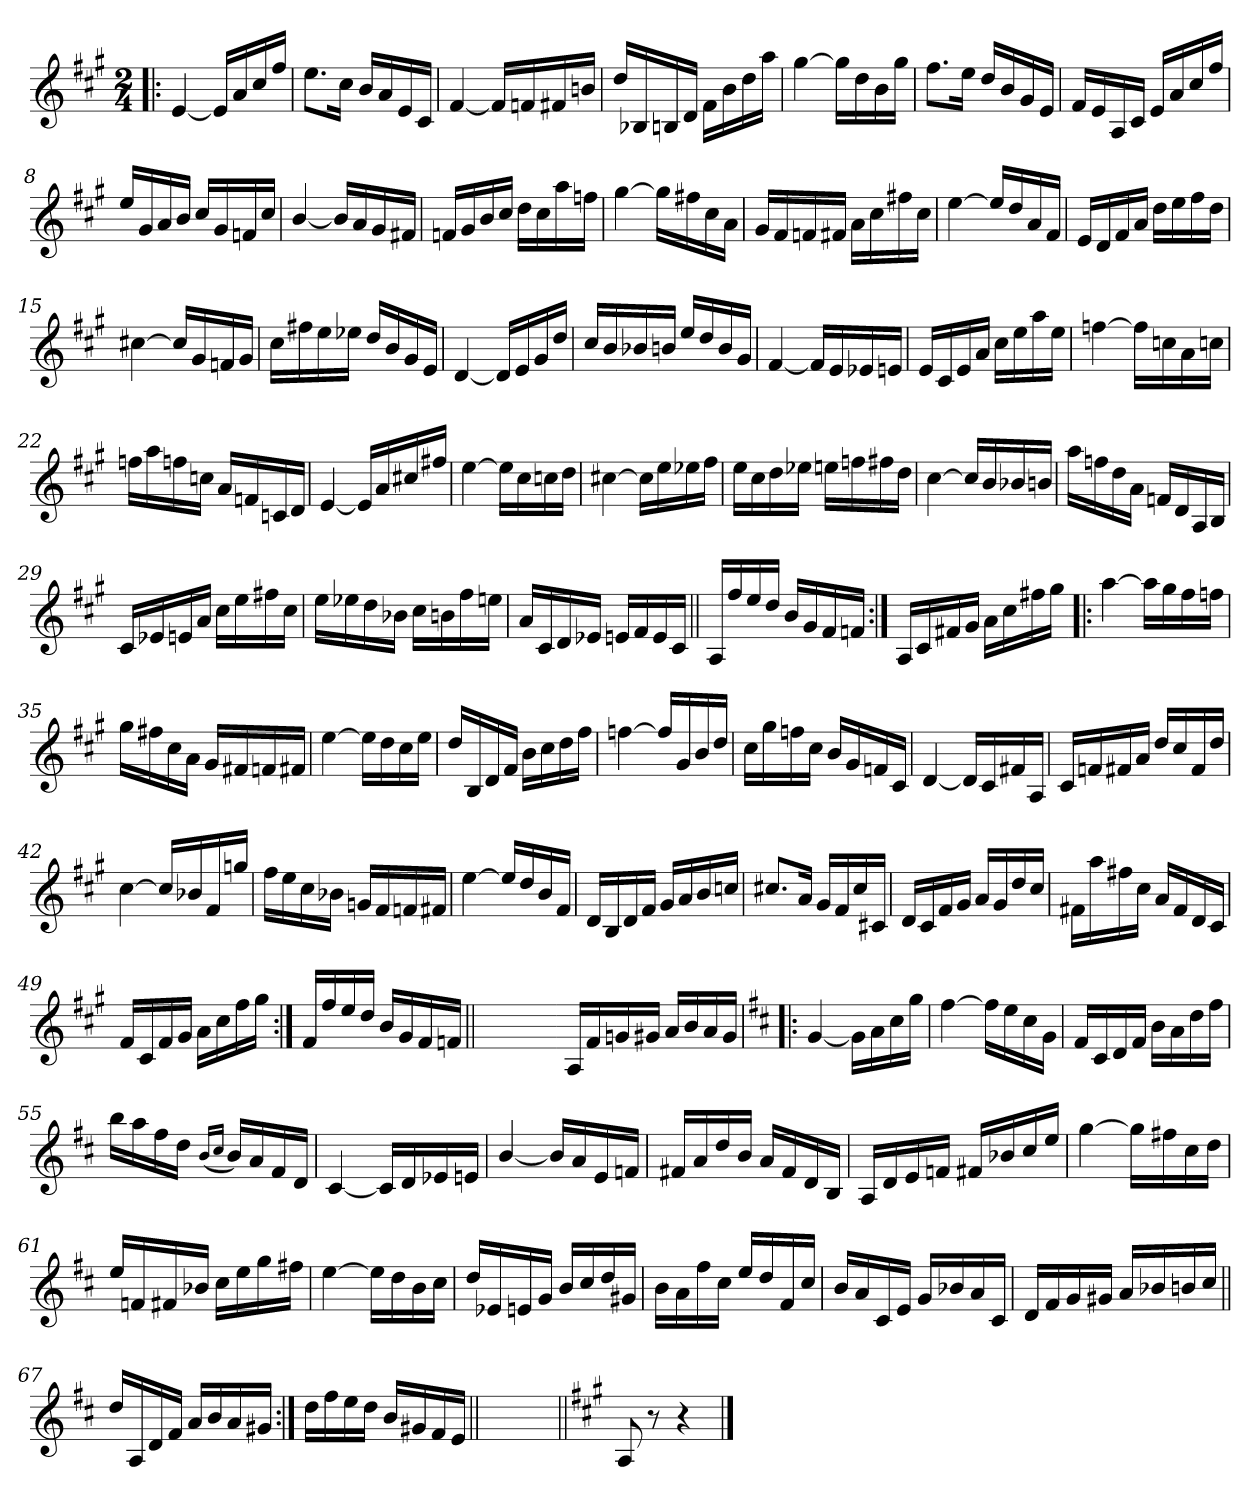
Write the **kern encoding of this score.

**kern
*part1
*staff1
*clefG2
*k[f#c#g#]
*A:
*M2/4
=1!|:
[4e/
16e/LL]
16a/
16cc#/
16ff#/JJ
=2
8.ee\L
16cc#\Jk
16b/LL
16a/
16e/
16c#/JJ
=3
[4f#/
16f#/LL]
16fn/
16f#X/
16bn/JJ
=4
16dd/LL
16B-X/
16Bn/
16d/JJ
16f#\LL
16b\
16dd\
16aa\JJ
=5
[4gg#\
16gg#\LL]
16dd\
16b\
16gg#\JJ
!!LO:LB:g=z
=6
8.ff#\L
16ee\Jk
16dd/LL
16b/
16g#/
16e/JJ
=7
16f#/LL
16e/
16A/
16c#/JJ
16e/LL
16a/
16cc#/
16ff#/JJ
=8
16ee/LL
16g#/
16a/
16b/JJ
16cc#/LL
16g#/
16fn/
16cc#/JJ
=9
[4b/
16b/LL]
16a/
16g#/
16f#X/JJ
=10
16f/LL
16g#/
16b/
16cc#/JJ
16dd\LL
16cc#\
16aa\
16ffn\JJ
!!LO:LB:g=z
=11
[4gg#\
16gg#\LL]
16ff#X\
16cc#\
16a\JJ
=12
16g#/LL
16f#/
16fn/
16f#X/JJ
16a\LL
16cc#\
16ff#X\
16cc#\JJ
=13
[4ee\
16ee/LL]
16dd/
16a/
16f#/JJ
=14
16e/LL
16d/
16f#/
16a/JJ
16dd\LL
16ee\
16ff#\
16dd\JJ
=15
[4cc#X\
16cc#/LL]
16g#/
16fn/
16g#/JJ
!!LO:LB:g=z
=16
16cc#\LL
16ff#X\
16ee\
16ee-X\JJ
16dd/LL
16b/
16g#/
16e/JJ
=17
[4d/
16d/LL]
16e/
16g#/
16dd/JJ
=18
16cc#/LL
16b/
16b-X/
16bn/JJ
16ee/LL
16dd/
16b/
16g#/JJ
=19
[4f#/
16f#/LL]
16e/
16e-X/
16en/JJ
=20
16e/LL
16c#/
16e/
16a/JJ
16cc#\LL
16ee\
16aa\
16ee\JJ
!!LO:LB:g=z
=21
[4ffn\
16ff\LL]
16ccn\
16a\
16ccn\JJ
=22
16ffn\LL
16aa\
16ffn\
16ccn\JJ
16a/LL
16fn/
16cn/
16d/JJ
=23
[4e/
16e/LL]
16a/
16cc#X/
16ff#X/JJ
=24
[4ee\
16ee\LL]
16cc#\
16ccn\
16dd\JJ
=25
[4cc#X\
16cc#\LL]
16ee\
16ee-X\
16ff#\JJ
!!LO:LB:g=z
=26
16ee\LL
16cc#\
16dd\
16ee-X\JJ
16een\LL
16ffn\
16ff#X\
16dd\JJ
=27
[4cc#\
16cc#/LL]
16b/
16b-X/
16bn/JJ
=28
16aa\LL
16ffn\
16dd\
16a\JJ
16fn/LL
16d/
16A/
16B/JJ
=29
16c#/LL
16e-X/
16en/
16a/JJ
16cc#\LL
16ee\
16ff#X\
16cc#\JJ
!!LO:LB:g=z
=30
16ee\LL
16ee-X\
16dd\
16b-X\JJ
16cc#\LL
16bn\
16ff#\
16een\JJ
=31
16a/LL
16c#/
16d/
16e-X/JJ
16en/LL
16f#/
16e/
16c#/JJ
=32||
16A/LL
16ff#/
16ee/
16dd/JJ
16b/LL
16g#/
16f#/
16fn/JJ
=33:|!
16A/LL
16c#/
16f#X/
16g#/JJ
16a\LL
16cc#\
16ff#X\
16gg#\JJ
!!LO:LB:g=z
=34!|:
[4aa\
16aa\LL]
16gg#\
16ff#\
16ffn\JJ
=35
16gg#\LL
16ff#X\
16cc#\
16a\JJ
16g#/LL
16f#X/
16fn/
16f#X/JJ
=36
[4ee\
16ee\LL]
16dd\
16cc#\
16ee\JJ
=37
16dd/LL
16B/
16d/
16f#/JJ
16b\LL
16cc#\
16dd\
16ff#\JJ
=38
[4ffn\
16ff/LL]
16g#/
16b/
16dd/JJ
!!LO:LB:g=z
=39
16cc#\LL
16gg#\
16ffn\
16cc#\JJ
16b/LL
16g#/
16fn/
16c#/JJ
=40
[4d/
16d/LL]
16c#/
16f#X/
16A/JJ
=41
16c#/LL
16fn/
16f#X/
16a/JJ
16dd/LL
16cc#/
16f#/
16dd/JJ
=42
[4cc#\
16cc#/LL]
16b-X/
16f#/
16ggn/JJ
!!LO:PB:g=z
=43
16ff#\LL
16ee\
16cc#\
16b-X\JJ
16gn/LL
16f#/
16fn/
16f#X/JJ
=44
[4ee\
16ee/LL]
16dd/
16b/
16f#/JJ
=45
16d/LL
16B/
16d/
16f#/JJ
16g#/LL
16a/
16b/
16ccn/JJ
=46
8.cc#X/L
16a/Jk
16g#/LL
16f#/
16cc#/
16c#X/JJ
=47
16d/LL
16c#/
16f#/
16g#/JJ
16a/LL
16g#/
16dd/
16cc#/JJ
!!LO:LB:g=z
=48
16f#X\LL
16aa\
16ff#X\
16cc#\JJ
16a/LL
16f#/
16d/
16c#/JJ
=49
16f#/LL
16c#/
16f#/
16g#/JJ
16a\LL
16cc#\
16ff#\
16gg#\JJ
=50:|!
16f#/LL
16ff#/
16ee/
16dd/JJ
16b/LL
16g#/
16f#/
16fn/JJ
=50X501||
2ryy
!!LO:LB:g=z
=51-
16A/LL
16f#/
16gn/
16g#X/JJ
16a/LL
16b/
16a/
16g#/JJ
=52!|:
*k[f#c#]
*D:
[4g/
16g\LL]
16a\
16cc#\
16gg\JJ
=53
[4ff#\
16ff#\LL]
16ee\
16cc#\
16g\JJ
=54
16f#/LL
16c#/
16d/
16f#/JJ
16b\LL
16a\
16dd\
16ff#\JJ
=55
16bb\LL
16aa\
16ff#\
16dd\JJ
(<16qb/LL
16qcc#/JJ
16b/LL)
16a/
16f#/
16d/JJ
!!LO:LB:g=z
=56
[4c#/
16c#/LL]
16d/
16e-X/
16en/JJ
=57
[4b/
16b/LL]
16a/
16e/
16fn/JJ
=58
16f#X/LL
16a/
16dd/
16b/JJ
16a/LL
16f#/
16d/
16B/JJ
=59
16A/LL
16d/
16e/
16fn/JJ
16f#X/LL
16b-X/
16cc#/
16ee/JJ
=60
[4gg\
16gg\LL]
16ff#X\
16cc#\
16dd\JJ
!!LO:LB:g=z
=61
16ee/LL
16fn/
16f#X/
16b-X/JJ
16cc#\LL
16ee\
16gg\
16ff#X\JJ
=62
[4ee\
16ee\LL]
16dd\
16b\
16cc#\JJ
=63
16dd/LL
16e-X/
16en/
16g/JJ
16b/LL
16cc#/
16dd/
16g#X/JJ
=64
16b\LL
16a\
16ff#\
16cc#\JJ
16ee/LL
16dd/
16f#/
16cc#/JJ
=65
16b/LL
16a/
16c#/
16e/JJ
16g/LL
16b-X/
16a/
16c#/JJ
!!LO:LB:g=z
=66
16d/LL
16f#/
16g/
16g#X/JJ
16a/LL
16b-X/
16bn/
16cc#/JJ
=67||
16dd/LL
16A/
16d/
16f#/JJ
16a/LL
16b/
16a/
16g#X/JJ
=68:|!
16dd\LL
16ff#\
16ee\
16dd\JJ
16b/LL
16g#X/
16f#/
16e/JJ
=68X682||
2ryy
=69||
*k[f#c#g#]
*A:
8A/
8r
4r
==
*-
